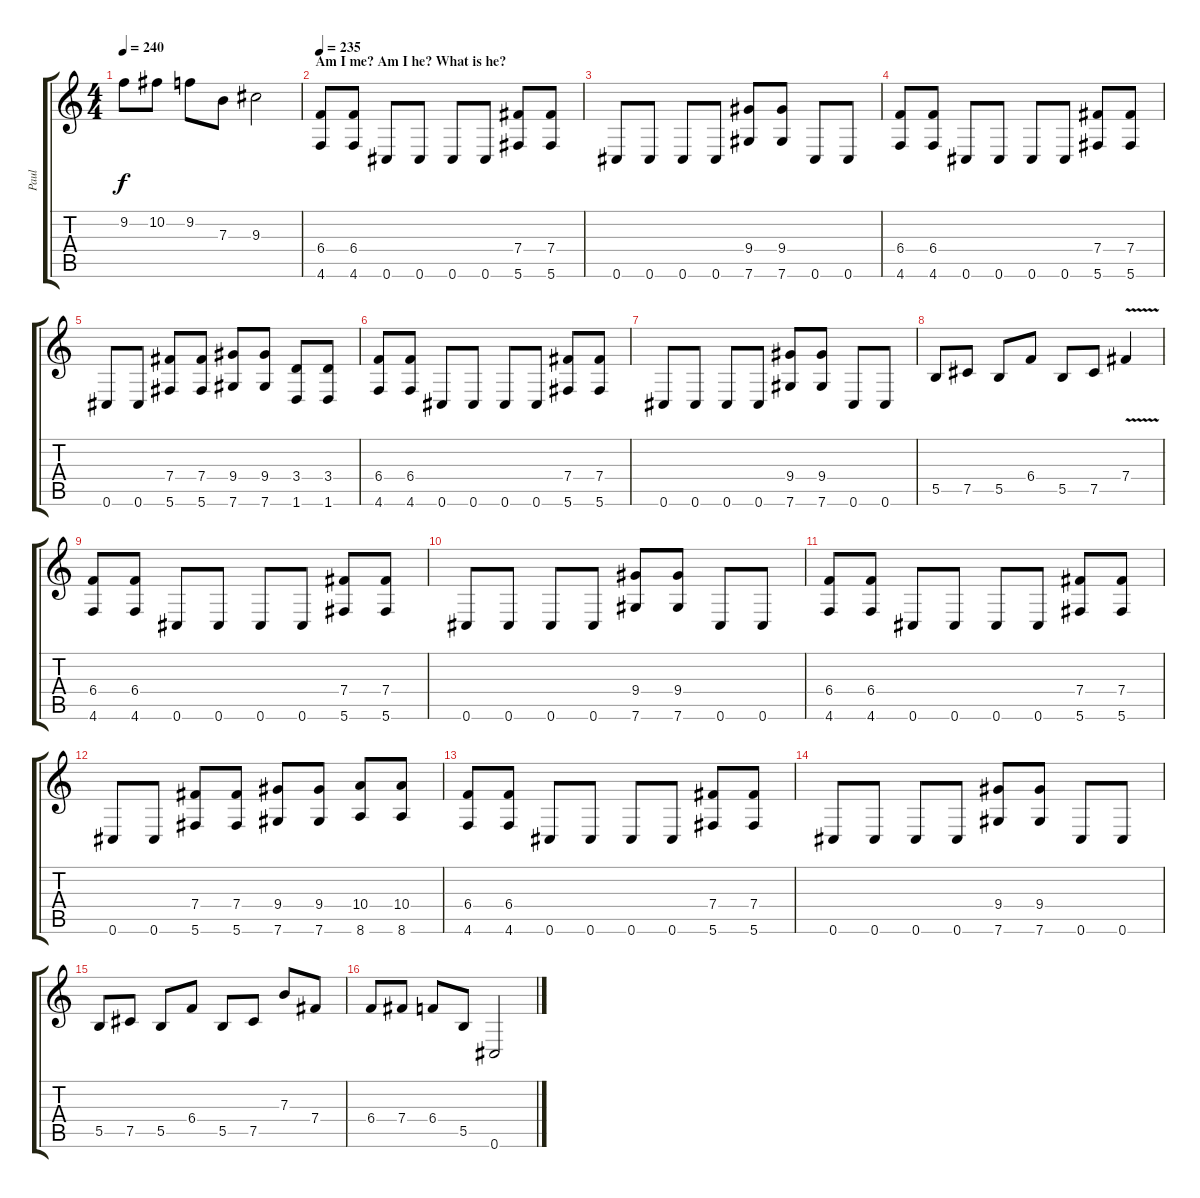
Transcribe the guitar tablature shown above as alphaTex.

\track ("Paul" "Paul") {instrument distortionguitar}
\staff {score tabs}
\tuning (Db4 Ab3 E3 B2 Gb2 Db2) {hide}
\ts (4 4)
\tempo 240
\clef g2
\ks c
9.2.8{dy f} 10.2.8 9.2.8 7.3.8 9.3.2 |
\section ("" "Am I me? Am I he? What is he?")
\tempo 235
(6.4 4.6).8 (6.4 4.6).8 0.6.8 0.6.8 0.6.8 0.6.8 (7.4 5.6).8 (7.4 5.6).8 |
0.6.8 0.6.8 0.6.8 0.6.8 (9.4 7.6).8 (9.4 7.6).8 0.6.8 0.6.8 |
(6.4 4.6).8 (6.4 4.6).8 0.6.8 0.6.8 0.6.8 0.6.8 (7.4 5.6).8 (7.4 5.6).8 |
0.6.8 0.6.8 (7.4 5.6).8 (7.4 5.6).8 (9.4 7.6).8 (9.4 7.6).8 (3.4 1.6).8 (3.4 1.6).8 |
(6.4 4.6).8 (6.4 4.6).8 0.6.8 0.6.8 0.6.8 0.6.8 (7.4 5.6).8 (7.4 5.6).8 |
0.6.8 0.6.8 0.6.8 0.6.8 (9.4 7.6).8 (9.4 7.6).8 0.6.8 0.6.8 |
5.5.8 7.5.8 5.5.8 6.4.8 5.5.8 7.5.8 7.4{v}.4 |
(6.4 4.6).8 (6.4 4.6).8 0.6.8 0.6.8 0.6.8 0.6.8 (7.4 5.6).8 (7.4 5.6).8 |
0.6.8 0.6.8 0.6.8 0.6.8 (9.4 7.6).8 (9.4 7.6).8 0.6.8 0.6.8 |
(6.4 4.6).8 (6.4 4.6).8 0.6.8 0.6.8 0.6.8 0.6.8 (7.4 5.6).8 (7.4 5.6).8 |
0.6.8 0.6.8 (7.4 5.6).8 (7.4 5.6).8 (9.4 7.6).8 (9.4 7.6).8 (10.4 8.6).8 (10.4 8.6).8 |
(6.4 4.6).8 (6.4 4.6).8 0.6.8 0.6.8 0.6.8 0.6.8 (7.4 5.6).8 (7.4 5.6).8 |
0.6.8 0.6.8 0.6.8 0.6.8 (9.4 7.6).8 (9.4 7.6).8 0.6.8 0.6.8 |
5.5.8 7.5.8 5.5.8 6.4.8 5.5.8 7.5.8 7.3.8 7.4.8 |
6.4.8 7.4.8 6.4.8 5.5.8 0.6.2
